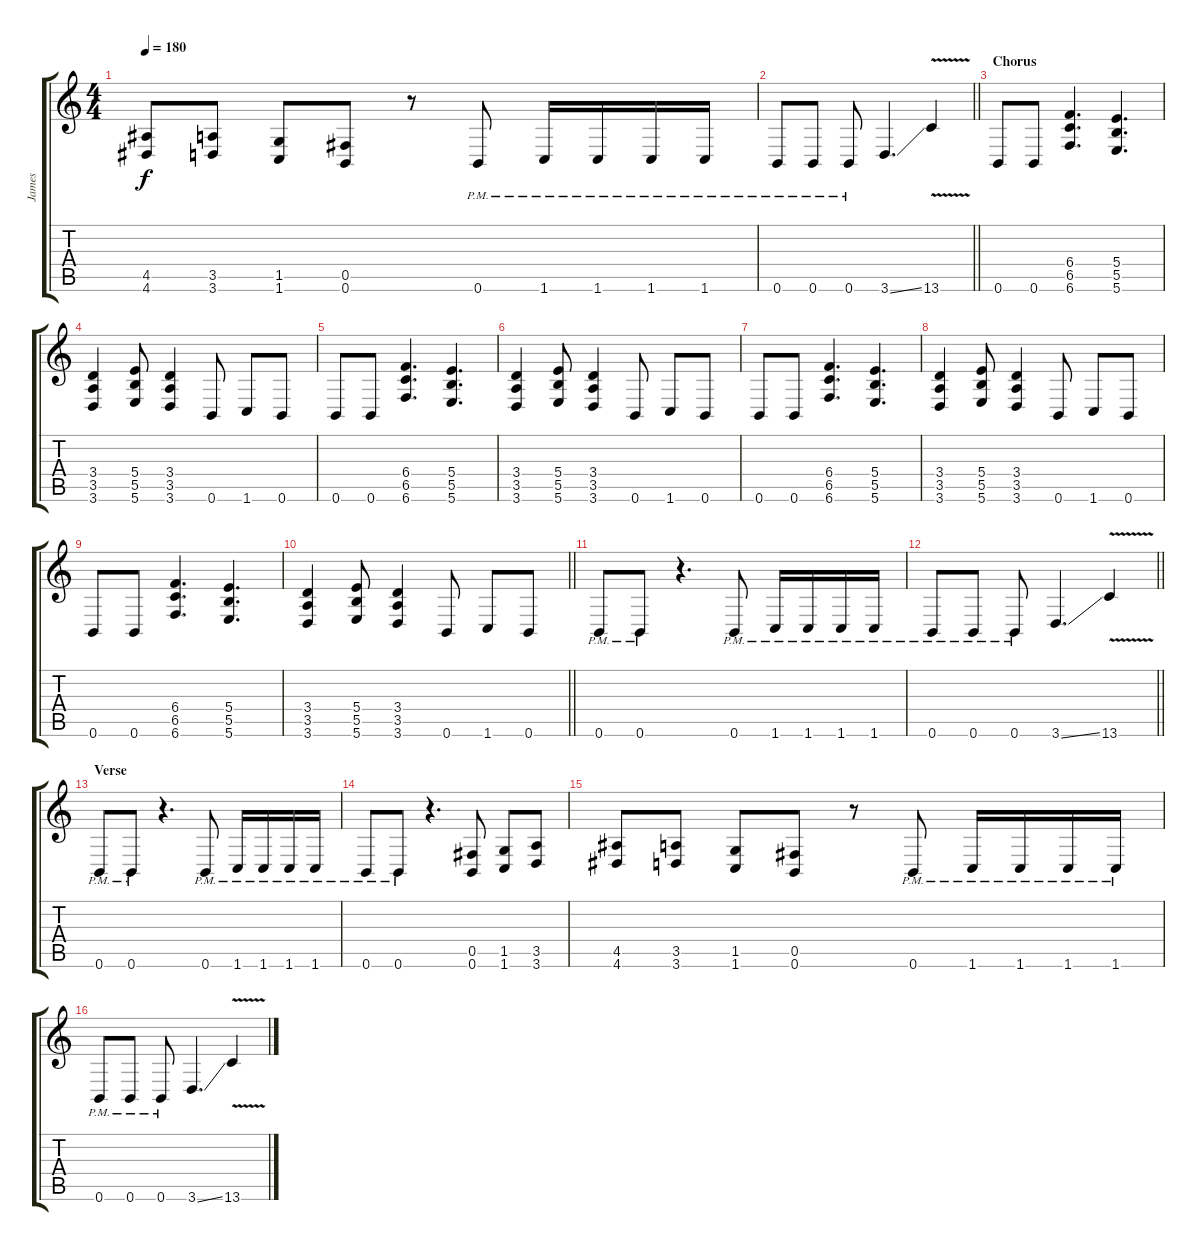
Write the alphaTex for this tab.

\track ("James" "James") {instrument distortionguitar}
\staff {score tabs}
\tuning (Db4 Ab3 E3 B2 Gb2 B1) {hide}
\ts (4 4)
\tempo 180
\clef g2
\ks c
(4.5 4.6).8{dy f} (3.5 3.6).8 (1.5 1.6).8 (0.5 0.6).8 r.8 0.6{pm}.8 1.6{pm}.16 1.6{pm}.16 1.6{pm}.16 1.6{pm}.16 |
\barLineRight lightlight
0.6{pm}.8 0.6{pm}.8 0.6{pm}.8 3.6{ss}.4{d} 13.6{v}.4 |
\section ("" "Chorus")
0.6.8 0.6.8 (6.4 6.5 6.6).4{d} (5.4 5.5 5.6).4{d} |
(3.4 3.5 3.6).4 (5.4 5.5 5.6).8 (3.4 3.5 3.6).4 0.6.8 1.6.8 0.6.8 |
0.6.8 0.6.8 (6.4 6.5 6.6).4{d} (5.4 5.5 5.6).4{d} |
(3.4 3.5 3.6).4 (5.4 5.5 5.6).8 (3.4 3.5 3.6).4 0.6.8 1.6.8 0.6.8 |
0.6.8 0.6.8 (6.4 6.5 6.6).4{d} (5.4 5.5 5.6).4{d} |
(3.4 3.5 3.6).4 (5.4 5.5 5.6).8 (3.4 3.5 3.6).4 0.6.8 1.6.8 0.6.8 |
0.6.8 0.6.8 (6.4 6.5 6.6).4{d} (5.4 5.5 5.6).4{d} |
\barLineRight lightlight
(3.4 3.5 3.6).4 (5.4 5.5 5.6).8 (3.4 3.5 3.6).4 0.6.8 1.6.8 0.6.8 |
0.6{pm}.8 0.6{pm}.8 r.4{d} 0.6{pm}.8 1.6{pm}.16 1.6{pm}.16 1.6{pm}.16 1.6{pm}.16 |
\barLineRight lightlight
0.6{pm}.8 0.6{pm}.8 0.6{pm}.8 3.6{ss}.4{d} 13.6{v}.4 |
\section ("" "Verse")
0.6{pm}.8 0.6{pm}.8 r.4{d} 0.6{pm}.8 1.6{pm}.16 1.6{pm}.16 1.6{pm}.16 1.6{pm}.16 |
0.6{pm}.8 0.6{pm}.8 r.4{d} (0.5 0.6).8 (1.5 1.6).8 (3.5 3.6).8 |
(4.5 4.6).8 (3.5 3.6).8 (1.5 1.6).8 (0.5 0.6).8 r.8 0.6{pm}.8 1.6{pm}.16 1.6{pm}.16 1.6{pm}.16 1.6{pm}.16 |
0.6{pm}.8 0.6{pm}.8 0.6{pm}.8 3.6{ss}.4{d} 13.6{v}.4
